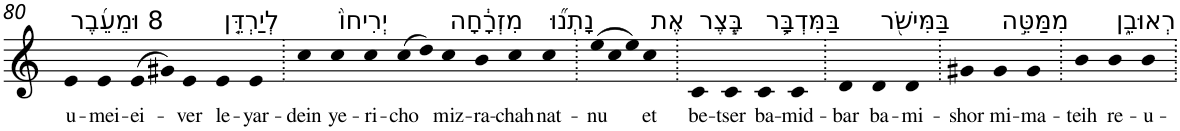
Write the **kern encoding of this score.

**kern	**text
*part1	*part1
*staff1	*staff1
*I"Piano	*
*I'Pno	*
!!LO:PB:g=z
*clefG2	*
*k[]	*
=80	=80
!LO:TX:a:t=8 וּמֵעֵ֜בֶר	!
!	!LO:LY:b
4e	u-
!	!LO:LY:b
4e	-mei-
!	!LO:LY:b
(>8e	-ei-
8g#X)	.
!	!LO:LY:b
4e	-ver
!LO:TX:a:t=לְיַרְדֵּ֤ן	!
!	!LO:LY:b
4e	le-
!	!LO:LY:b
4e	-yar-
=81.	=81.
!	!LO:LY:b
4cc	-dein
!LO:TX:a:t=יְרִיחוֹ֙	!
!	!LO:LY:b
4cc	ye-
!	!LO:LY:b
4cc	-ri-
!	!LO:LY:b
(>8cc	-cho
8dd)	.
!LO:TX:a:t=מִזְרָ֔חָה	!
!	!LO:LY:b
4cc	miz-
!	!LO:LY:b
4b	-ra-
!	!LO:LY:b
4cc	-chah
!LO:TX:a:t=נָתְנ֞וּ	!
!	!LO:LY:b
4cc	nat-
=82.	=82.
*Xtuplet	*
!	!LO:LY:b
(>12ee	-nu
12cc	.
12ee)	.
!LO:TX:a:t=אֶת	!
!	!LO:LY:b
4cc	et
=83.	=83.
!LO:TX:a:t=בֶּ֧צֶר	!
!	!LO:LY:b
4c	be-
!	!LO:LY:b
4c	-tser
!LO:TX:a:t=בַּמִּדְבָּ֛ר	!
!	!LO:LY:b
4c	ba-
!	!LO:LY:b
4c	-mid-
=84.	=84.
!	!LO:LY:b
4d	-bar
!LO:TX:a:t=בַּמִּישֹׁ֖ר	!
!	!LO:LY:b
4d	ba-
!	!LO:LY:b
4d	-mi-
=85.	=85.
!	!LO:LY:b
4g#X	-shor
!LO:TX:a:t=מִמַּטֵּ֣ה	!
!	!LO:LY:b
4g#	mi-
!	!LO:LY:b
4g#	-ma-
=86.	=86.
!	!LO:LY:b
4b	-teih
!LO:TX:a:t=רְאוּבֵ֑ן	!
!	!LO:LY:b
4b	re-
!	!LO:LY:b
4b	-u-
=.	=.
*-	*-
